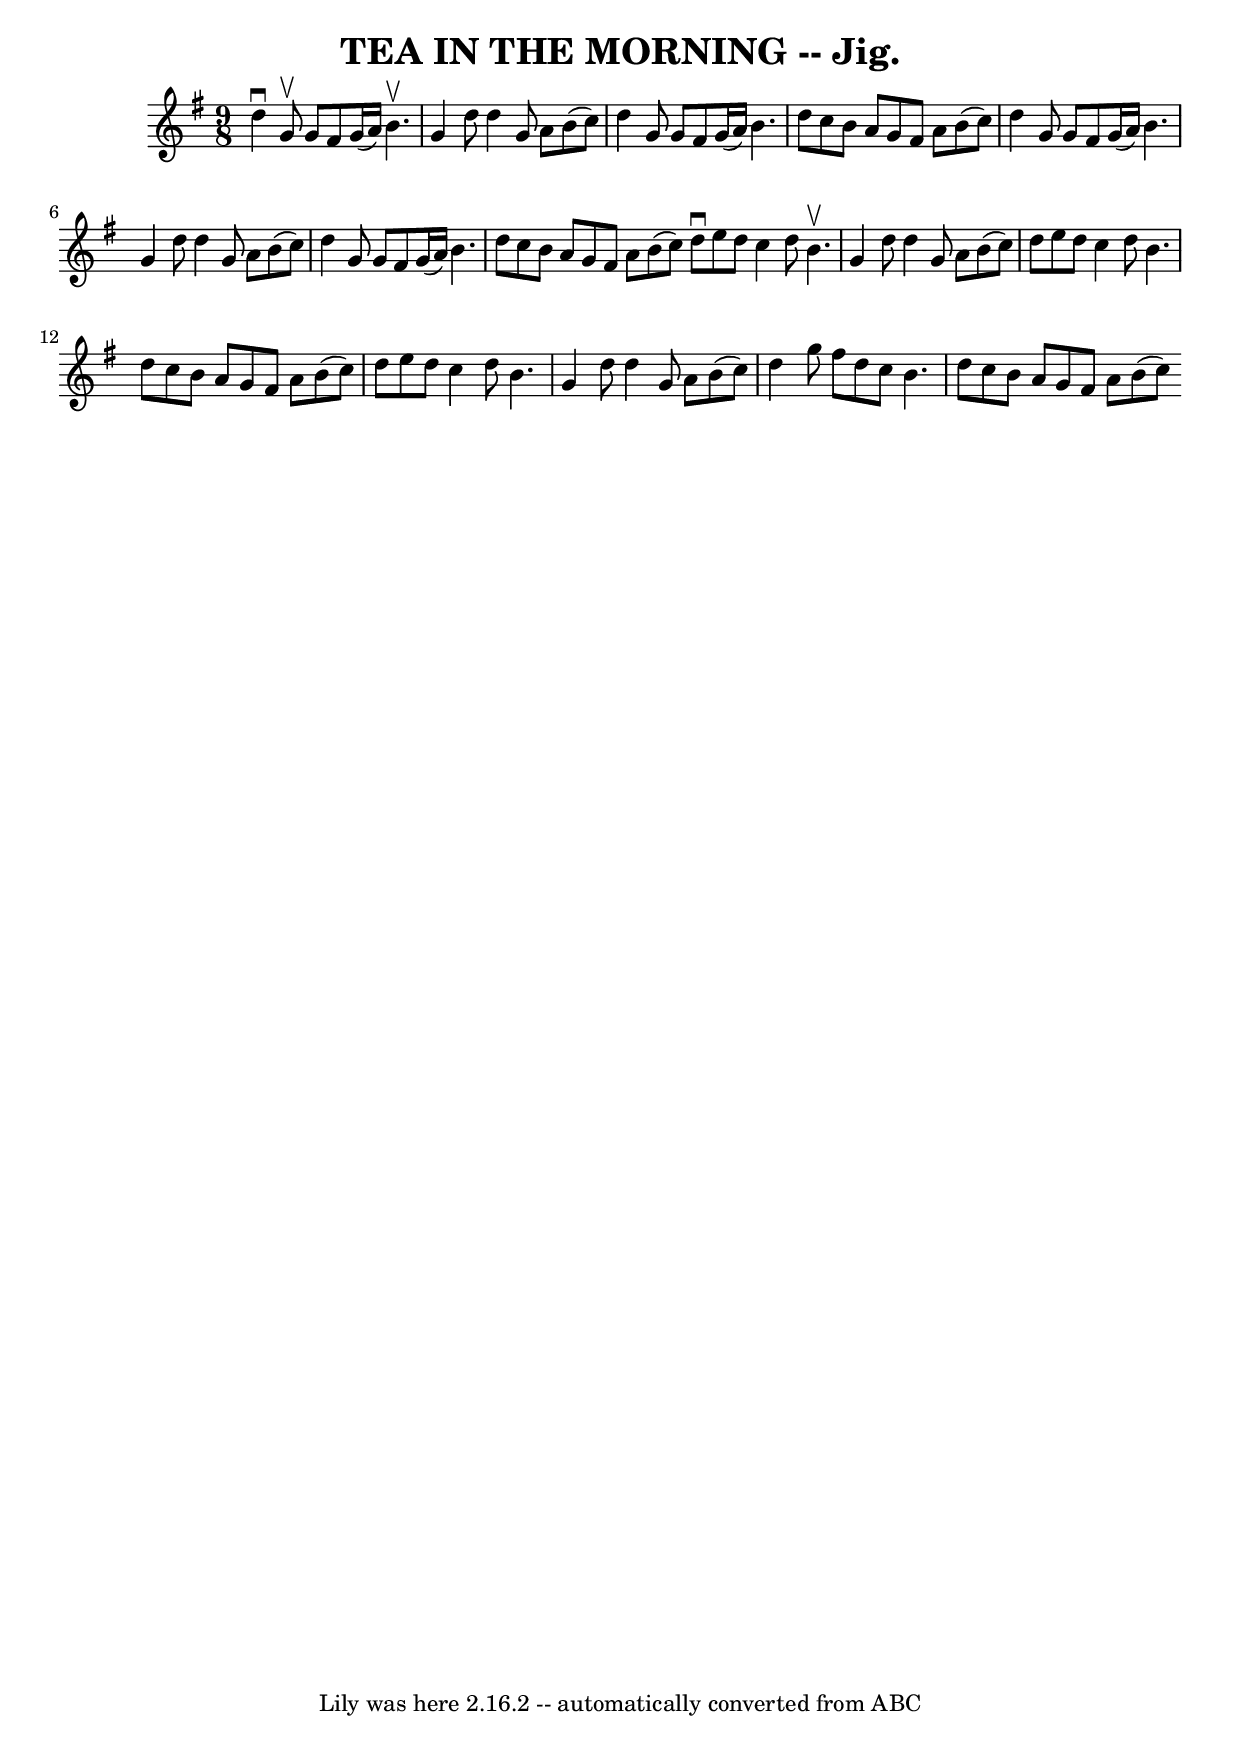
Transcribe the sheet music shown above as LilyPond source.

\version "2.16.2"
\include "Mammoth.ily"
\header {
  %% book = "Coles pg. 75.1"
  crossRefNumber = "9"
  footnotes = ""
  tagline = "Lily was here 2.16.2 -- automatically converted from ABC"
  title = "TEA IN THE MORNING -- Jig."

}
voicedefault =  {


  \time 9/8 
  \key g \major
  d''4^\downbow g'8^\upbow g'8 fis'8 g'16 (   a'16) b'4.^\upbow  |
  g'4 d''8 d''4 g'8 a'8 b'8 (   c''8)  |
  d''4 g'8 g'8 fis'8 g'16 (a'16) b'4.   |
  d''8 c''8 b'8 a'8 g'8 fis'8 a'8 b'8 (c''8) |
  d''4 g'8 g'8 fis'8 g'16 (a'16) b'4.   |
  g'4 d''8 d''4 g'8 a'8 b'8 (c''8) |
     d''4 g'8 g'8 fis'8 g'16 (a'16) b'4.   |
  d''8       c''8 b'8 a'8 g'8 fis'8 a'8 b'8 (c''8) \bar " |."        d''8^\downbow e''8 d''8 c''4 d''8 b'4.^\upbow  |
  g'4       d''8 d''4 g'8 a'8 b'8 (c''8)  |
  d''8 e''8 d''8     c''4 d''8 b'4.   |
  d''8 c''8 b'8 a'8 g'8 fis'8      a'8 b'8 (c''8)  |
  d''8 e''8 d''8 c''4 d''8       b'4.   |
  g'4 d''8 d''4 g'8 a'8 b'8 (c''8) |
     d''4 g''8 fis''8 d''8 c''8 b'4.   |
  d''8 c''8       b'8 a'8 g'8 fis'8 a'8 b'8 (c''8) \bar " |."   

}

\score{
  <<

    \context Staff="default"
    {
      \voicedefault 
      
    }

  >>
  \layout {
    
  }
  \midi {
  }

}
